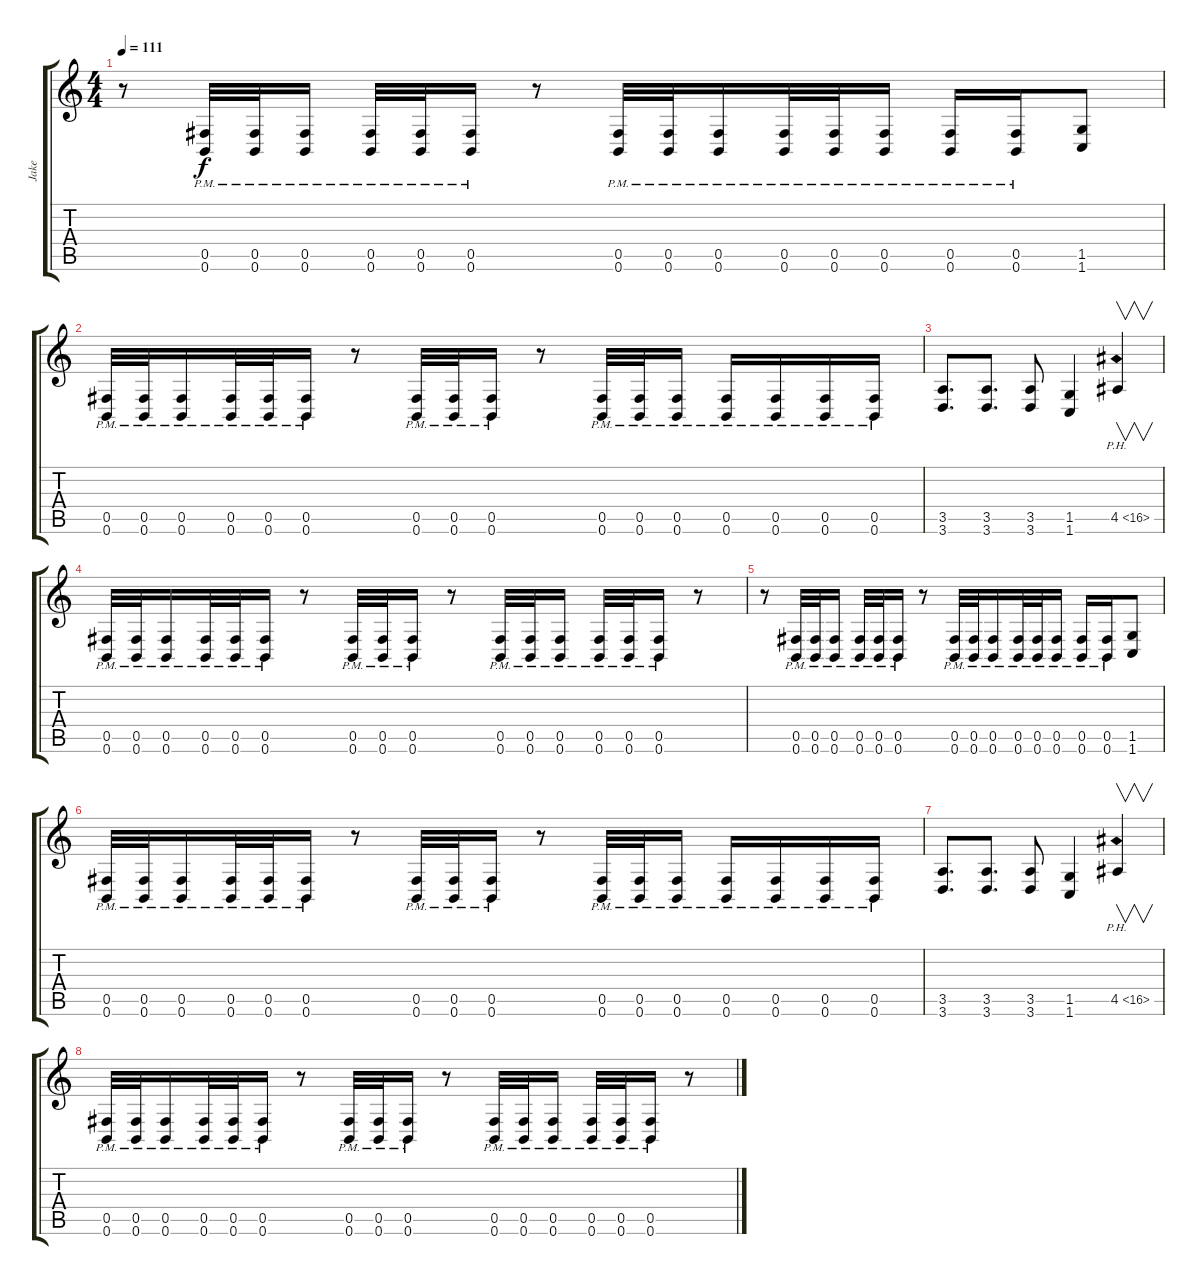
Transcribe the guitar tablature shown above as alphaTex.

\track ("Jake" "Jake") {instrument distortionguitar}
\staff {score tabs}
\tuning (Db4 Ab3 E3 B2 Gb2 B1) {hide}
\ts (4 4)
\tempo 111
\clef g2
\ks c
r.8{dy f} (0.5{pm} 0.6{pm}).32 (0.5{pm} 0.6{pm}).32 (0.5{pm} 0.6{pm}).16 (0.5{pm} 0.6{pm}).32 (0.5{pm} 0.6{pm}).32 (0.5{pm} 0.6{pm}).16 r.8 (0.5{pm} 0.6{pm}).32 (0.5{pm} 0.6{pm}).32 (0.5{pm} 0.6{pm}).16 (0.5{pm} 0.6{pm}).32 (0.5{pm} 0.6{pm}).32 (0.5{pm} 0.6{pm}).16 (0.5{pm} 0.6{pm}).16 (0.5{pm} 0.6{pm}).16 (1.5 1.6).8 |
(0.5{pm} 0.6{pm}).32 (0.5{pm} 0.6{pm}).32 (0.5{pm} 0.6{pm}).16 (0.5{pm} 0.6{pm}).32 (0.5{pm} 0.6{pm}).32 (0.5{pm} 0.6{pm}).16 r.8 (0.5{pm} 0.6{pm}).32 (0.5{pm} 0.6{pm}).32 (0.5{pm} 0.6{pm}).16 r.8 (0.5{pm} 0.6{pm}).32 (0.5{pm} 0.6{pm}).32 (0.5{pm} 0.6{pm}).16 (0.5{pm} 0.6{pm}).16 (0.5{pm} 0.6{pm}).16 (0.5{pm} 0.6{pm}).16 (0.5{pm} 0.6{pm}).16 |
(3.5 3.6).8{d} (3.5 3.6).8{d} (3.5 3.6).8 (1.5 1.6).4 4.5{ph 12}.4{v} |
(0.5{pm} 0.6{pm}).32 (0.5{pm} 0.6{pm}).32 (0.5{pm} 0.6{pm}).16 (0.5{pm} 0.6{pm}).32 (0.5{pm} 0.6{pm}).32 (0.5{pm} 0.6{pm}).16 r.8 (0.5{pm} 0.6{pm}).32 (0.5{pm} 0.6{pm}).32 (0.5{pm} 0.6{pm}).16 r.8 (0.5{pm} 0.6{pm}).32 (0.5{pm} 0.6{pm}).32 (0.5{pm} 0.6{pm}).16 (0.5{pm} 0.6{pm}).32 (0.5{pm} 0.6{pm}).32 (0.5{pm} 0.6{pm}).16 r.8 |
r.8 (0.5{pm} 0.6{pm}).32 (0.5{pm} 0.6{pm}).32 (0.5{pm} 0.6{pm}).16 (0.5{pm} 0.6{pm}).32 (0.5{pm} 0.6{pm}).32 (0.5{pm} 0.6{pm}).16 r.8 (0.5{pm} 0.6{pm}).32 (0.5{pm} 0.6{pm}).32 (0.5{pm} 0.6{pm}).16 (0.5{pm} 0.6{pm}).32 (0.5{pm} 0.6{pm}).32 (0.5{pm} 0.6{pm}).16 (0.5{pm} 0.6{pm}).16 (0.5{pm} 0.6{pm}).16 (1.5 1.6).8 |
(0.5{pm} 0.6{pm}).32 (0.5{pm} 0.6{pm}).32 (0.5{pm} 0.6{pm}).16 (0.5{pm} 0.6{pm}).32 (0.5{pm} 0.6{pm}).32 (0.5{pm} 0.6{pm}).16 r.8 (0.5{pm} 0.6{pm}).32 (0.5{pm} 0.6{pm}).32 (0.5{pm} 0.6{pm}).16 r.8 (0.5{pm} 0.6{pm}).32 (0.5{pm} 0.6{pm}).32 (0.5{pm} 0.6{pm}).16 (0.5{pm} 0.6{pm}).16 (0.5{pm} 0.6{pm}).16 (0.5{pm} 0.6{pm}).16 (0.5{pm} 0.6{pm}).16 |
(3.5 3.6).8{d} (3.5 3.6).8{d} (3.5 3.6).8 (1.5 1.6).4 4.5{ph 12}.4{v} |
(0.5{pm} 0.6{pm}).32 (0.5{pm} 0.6{pm}).32 (0.5{pm} 0.6{pm}).16 (0.5{pm} 0.6{pm}).32 (0.5{pm} 0.6{pm}).32 (0.5{pm} 0.6{pm}).16 r.8 (0.5{pm} 0.6{pm}).32 (0.5{pm} 0.6{pm}).32 (0.5{pm} 0.6{pm}).16 r.8 (0.5{pm} 0.6{pm}).32 (0.5{pm} 0.6{pm}).32 (0.5{pm} 0.6{pm}).16 (0.5{pm} 0.6{pm}).32 (0.5{pm} 0.6{pm}).32 (0.5{pm} 0.6{pm}).16 r.8
